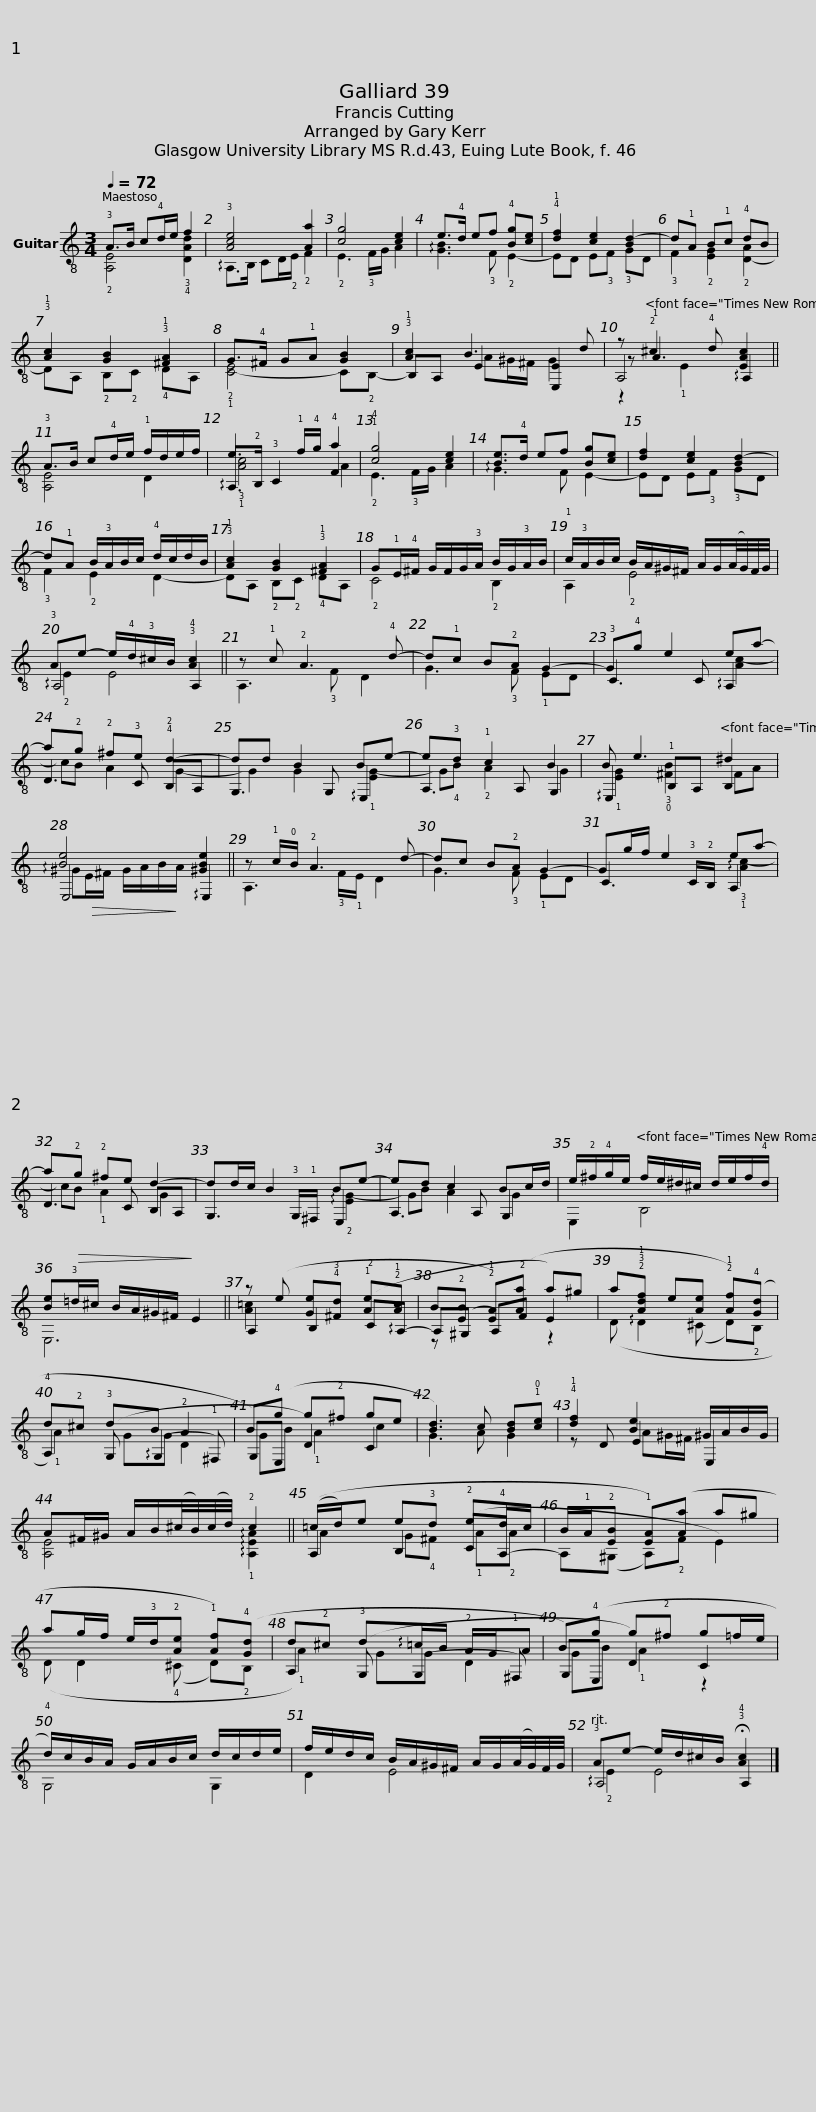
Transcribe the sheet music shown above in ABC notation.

X:1
%%score ( 1 2 3 4 )
L:1/8
Q:1/4=72
M:3/4
I:linebreak $
K:C
V:1 treble-8
V:2 treble-8
V:3 treble-8
V:4 treble-8
V:1
 !3!A>B c!4!d/e/ f2 | !3![Ace]4 [Aa]2 | [cg]4 [ce]2 | e>!4!d ef !4![Bg][ce] |$ !4!!1![df]2 [ce]2 [Bd-]2 | %5
 d!1!A B!1!c !4!dB | !3!!1![Ac]2 [GB]2 !3!!1![^FA]2 | G>!4!^F G!1!A [GB]2 |$ !3!!1![Ac]2 B3 d | z !2!^c2 !4!d [EAc]2 || %10
 !3!A>B c!4!d/e/ !1!f/d/e/f/ | e3 !1!f/!4!g/ !4!a2 | !1!!4![cg]4 [ce]2 |$ [Be]>!4!d ef [Bg][ce] | [df]2 [ce]2 [Bd-]2 | %15
 d!1!A B/!3!A/B/c/ !4!d/c/d/B/ | !3!!1![Ac]2 [GB]2 !3!!1![^FA]2 |$ G!1!E/!4!^F/ G/F/G/!3!A/ B/G/!3!A/B/ | !1!c/!3!A/B/c/ B/A/^G/^F/ A/G/(A/4G/4)F/4G/4 | !3!Ae- e/!4!d/!3!^c/B/ !3!!4![Ac]2 ||$ %20
 z !1!c !2!A3 !4!d- | d!1!c B!2!A G2- | G!4!g e2 ea- | a!2!g !2!^fe !4!d2- |$ dd B2 Be- | %25
 e!3!d !1!c2 B2 | B e3 ^d2 | [Be]4 [^GBe]2 ||$ z !1!c/!0!B/ !2!A3 d- | dc B!2!A G2- | %30
 Gg/f/ e2 ea- | a!2!g !2!^fe d2- | dd/c/ B2 Be- |$ ed c2 Bc/d/ | e/!2!^f/!4!g/e/ f/e/^d/^c/ d/e/f/!4!d/ | %35
 [Be]!>(!!3!=d/^c/ B/A/^G/^F/!>)! E2 ||$ z (e [Ge]!4!!3![^Fd] !1![Ae]!2!!1![Ac] | B!2![EB] !2!!1![EA])([Aa] a^g | a!2!!3!!1![Adf] e[Ae] !2!!1![Af])(!4![Gd] | !4!d!2!^c dB !2!A2 |$ %40
 B)(!4!g g!2!^f ge | [Bd]3) c [Bd]!1!!0![ce] | !4!!1![df]2 [Be]2 ^G/A/B/G/ | A^F/^G/ A/B/(^c/4B/4)(c/4d/4) !2!c2 ||$ ((=c/d/)e e!3!d e!4!d/c/ | %45
 B/!1!A/!2![EB] !1![EA])([Aa] a^g | ag/f/ e/!3!d/!2![Ae] !1![Af])(!4![Gd] | d!2!^c d!arpeggio!=c/B/ !2!A/G/A |$ B)(!4!g g!2!^f g=f/e/ | !4!d/)c/B/A/ G/A/B/c/ d/c/d/e/ | %50
 f/e/d/c/ B/A/^G/^F/ A/G/(A/4G/4)F/4G/4 | !3!Ae- e/d/^c/B/ !fermata!!3!!4![Ac]2 |] %52
V:2
 !2![A,E]4 !3!!4![DAd]2 | !arpeggio!A,>B, CD/!2!E/ !2!F2 | !2!E3 !3!F/G/ A2 | !arpeggio![GB]3 !3!F !2!E2- |$ ED E!3!F !3!GD | %5
 !3!F2 !2![EG]2 !2![D-A]2 | DA, !2!B,!2!C !4!DA, | !2!!1![C-E]4 C!2!B,- |$ B,A, E2 [E,E]2 | A,4 !arpeggio!A,2 || %10
 [A,E]4 D2 | !arpeggio!A,>!2!B, !3!C2 F2 | !2!E3 !3!F/G/ A2 |$ !arpeggio!G3 F E2- | ED E!3!F !3!GD | %15
 !3!F2 !2!E2 D2- | DA, !2!B,!2!C !4!DA, |$ !2!C4 !2!B,2 | A,2 !2!E4 | !arpeggio!A,4 A,2 ||$ %20
 A,3 !3!F D2 | G3 !3!F !1!ED | !3!C3 C !arpeggio!A,2 | D3 !3!C !2!B,A, |$ G,3 G, !arpeggio!E,2 | %25
 A,3 A, G,2 | !arpeggio!E,2 !1!B,A, B,2 | E,4 !arpeggio!E,2 ||$ A,3 !3!F/!1!E/ D2 | G3 !3!F !1!ED | %30
 C3 !3!C/!2!B,/ A,2 | D3 C B,A, | G,3 !3!G,/!1!^F,/ E,2 |$ A,3 A, G,2 | E,2 B,4 | %35
 E,6 ||$ A,2 B,2 (!2!C!arpeggio!A,- | A,(^G, A,)!2!F E2) | (D !arpeggio!D2 (^C D)!2!B, | A,2) (!3!G, (!arpeggio!G,2 !1!^F,) |$ %40
 G,E, D2) C2 | G3 A G2 | z D E2 E,2 | [A,E]4 !arpeggio!!1![A,EA]2 ||$ A,2 B,2 (!2!CA,- | %45
 A,(^G, A,)!2!F E2) | (D D2 (!4!^C D)!2!B, | A,2) (!3!G, (G,2 !1!^F,) |$ G,E, D2) C2 | G,4 G,2 | %50
 D2 E4 | !arpeggio!A,4 A,2 |] %52
V:3
 x6 | x6 | x6 | x6 |$ x6 | %5
 x6 | x6 | x6 |$ x2 A^G/^F/ G2 | z !1!A3 x2 || %10
 x6 | x6 | x6 |$ x6 | x6 | %15
 x6 | x6 |$ x6 | x6 | x6 ||$ %20
 x6 | x6 | x6 | x6 |$ x6 | %25
 x6 | x6 | x6 ||$ x6 | x6 | %30
 x6 | x6 | x6 |$ x6 | x6 | %35
 x6 ||$ x6 | z x3 z2 | x6 | x6 |$ %40
 x6 | x6 | x2 A^G/^F/ x2 | x6 ||$ x6 | %45
 x6 | x6 | x6 |$ x6 | x6 | %50
 x6 | x6 |] %52
V:4
 x6 | x6 | x6 | x6 |$ x6 | %5
 x6 | x6 | x6 |$ x6 | z2 !1!E2 x2 || %10
 x6 | !3!!1![Ac]4 A2 | x6 |$ x6 | x6 | %15
 x6 | x6 |$ x6 | x6 | !2!E2 E4 ||$ %20
 x6 | x6 | x4 [Ac-]2 | cB A2 G2- |$ G2 G2 !1![EG-]2 | %25
 G!4!B !2!A2 G2 | !1![EG]2 !3!!0![^FB]2 FA | !arpeggio!^G!>(!E/^F/ G/A/B/!>)!A/ x2 ||$ x6 | x6 | %30
 x4 !arpeggio!!3!!1![Ac-]2 | cB !1!A2 G2 | x4 !arpeggio!!2![EG-]2 |$ GB A2 G2 | x6 | %35
 x6 ||$ [A=c]2 x4 | x6 | x6 | !1!A2 GG D2 |$ %40
 GB !1!A2 c2 | x6 | x6 | x6 ||$ A2 G!4!^F !1!A!2!A | %45
 x6 | x6 | !1!A2 GG D2 |$ GB !1!A2 z2 | x6 | %50
 x6 | !2!E2 E4 |] %52
